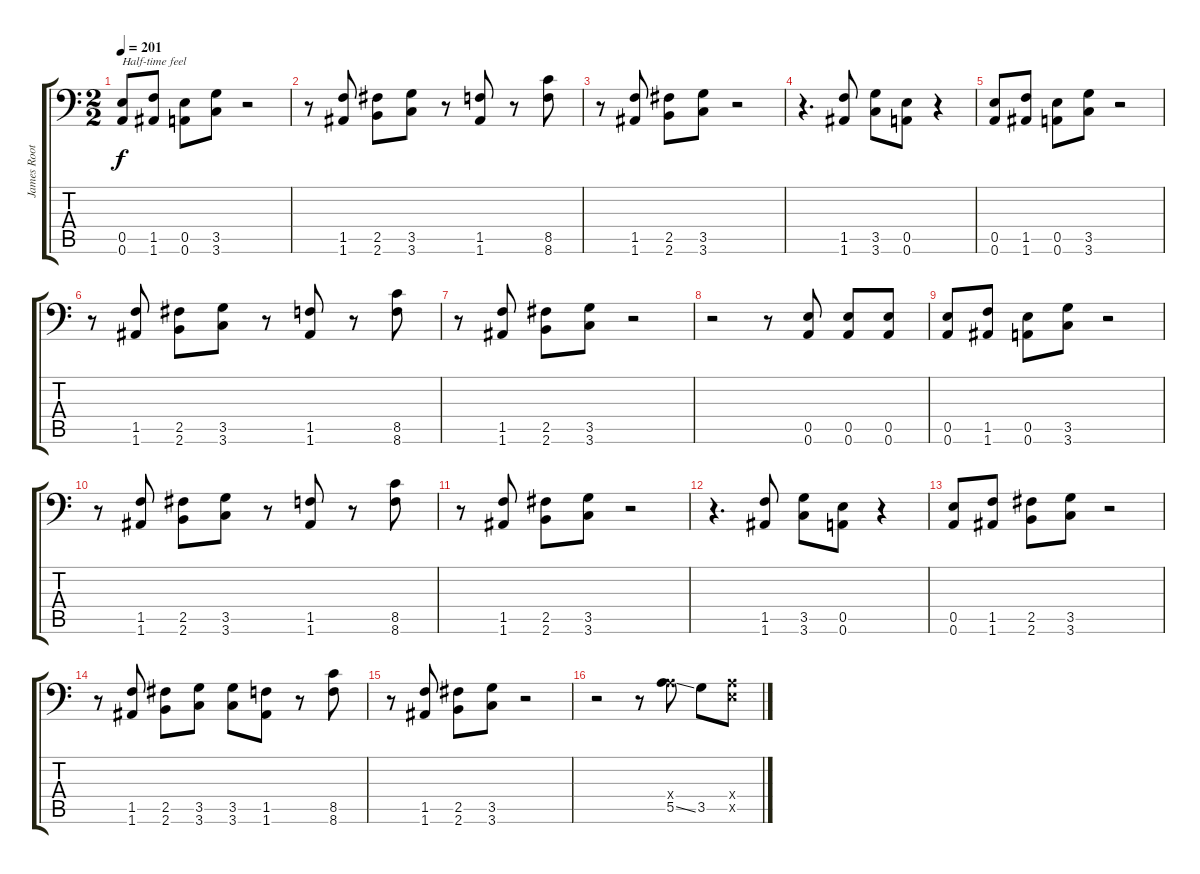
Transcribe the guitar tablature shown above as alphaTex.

\track ("James Root" "James Root") {instrument distortionguitar}
\staff {score tabs}
\tuning (B3 Gb3 D3 A2 E2 A1) {hide}
\ts (2 2)
\tempo 201
\clef f4
\ks c
(0.5 0.6).8{txt "Half-time feel" dy f} (1.5 1.6).8 (0.5 0.6).8 (3.5 3.6).8 r.2 |
r.8 (1.5 1.6).8 (2.5 2.6).8 (3.5 3.6).8 r.8 (1.5 1.6).8 r.8 (8.5 8.6).8 |
r.8 (1.5 1.6).8 (2.5 2.6).8 (3.5 3.6).8 r.2 |
r.4{d} (1.5 1.6).8 (3.5 3.6).8 (0.5 0.6).8 r.4 |
(0.5 0.6).8 (1.5 1.6).8 (0.5 0.6).8 (3.5 3.6).8 r.2 |
r.8 (1.5 1.6).8 (2.5 2.6).8 (3.5 3.6).8 r.8 (1.5 1.6).8 r.8 (8.5 8.6).8 |
r.8 (1.5 1.6).8 (2.5 2.6).8 (3.5 3.6).8 r.2 |
r.2 r.8 (0.5 0.6).8 (0.5 0.6).8 (0.5 0.6).8 |
(0.5 0.6).8 (1.5 1.6).8 (0.5 0.6).8 (3.5 3.6).8 r.2 |
r.8 (1.5 1.6).8 (2.5 2.6).8 (3.5 3.6).8 r.8 (1.5 1.6).8 r.8 (8.5 8.6).8 |
r.8 (1.5 1.6).8 (2.5 2.6).8 (3.5 3.6).8 r.2 |
r.4{d} (1.5 1.6).8 (3.5 3.6).8 (0.5 0.6).8 r.4 |
(0.5 0.6).8 (1.5 1.6).8 (2.5 2.6).8 (3.5 3.6).8 r.2 |
r.8 (1.5 1.6).8 (2.5 2.6).8 (3.5 3.6).8 (3.5 3.6).8 (1.5 1.6).8 r.8 (8.5 8.6).8 |
r.8 (1.5 1.6).8 (2.5 2.6).8 (3.5 3.6).8 r.2 |
r.2 r.8 (0.4{x} 5.5{ss}).8 3.5.8 (0.4{x} 0.5{x}).8
